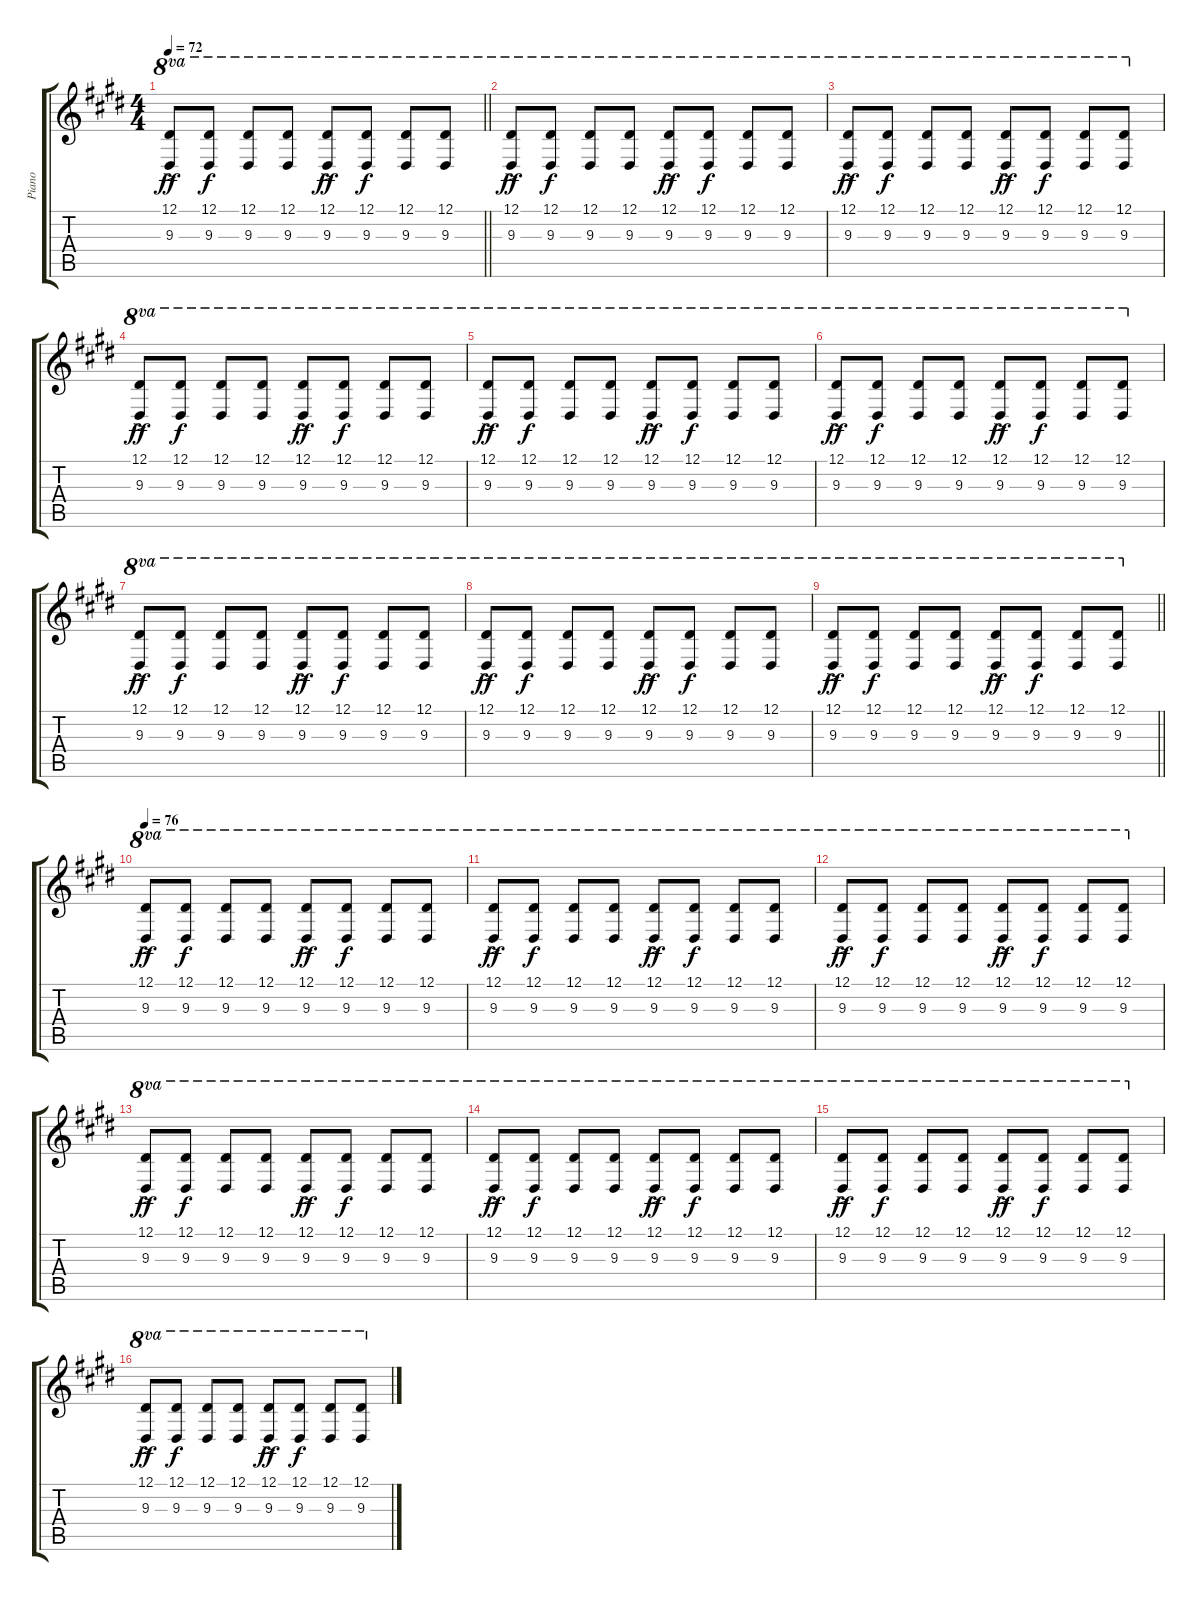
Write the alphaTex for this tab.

\track ("Piano" "Piano") {instrument brightacousticpiano}
\staff {score tabs}
\tuning (Eb4 Bb3 Gb3 Db3 Ab2 Eb2) {hide}
\ts (4 4)
\tempo 72
\clef g2
\barLineRight lightlight
\ks e
(12.1{ac} 9.3{ac}).8{ot 8va dy ff instrument brightacousticpiano} (12.1 9.3).8{ot 8va dy f} (12.1 9.3).8{ot 8va} (12.1 9.3).8{ot 8va} (12.1{ac} 9.3{ac}).8{ot 8va dy ff} (12.1 9.3).8{ot 8va dy f} (12.1 9.3).8{ot 8va} (12.1 9.3).8{ot 8va} |
\ks c#minor
(12.1{ac} 9.3{ac}).8{ot 8va dy ff} (12.1 9.3).8{ot 8va dy f} (12.1 9.3).8{ot 8va} (12.1 9.3).8{ot 8va} (12.1{ac} 9.3{ac}).8{ot 8va dy ff} (12.1 9.3).8{ot 8va dy f} (12.1 9.3).8{ot 8va} (12.1 9.3).8{ot 8va} |
(12.1{ac} 9.3{ac}).8{ot 8va dy ff} (12.1 9.3).8{ot 8va dy f} (12.1 9.3).8{ot 8va} (12.1 9.3).8{ot 8va} (12.1{ac} 9.3{ac}).8{ot 8va dy ff} (12.1 9.3).8{ot 8va dy f} (12.1 9.3).8{ot 8va} (12.1 9.3).8{ot 8va} |
(12.1{ac} 9.3{ac}).8{ot 8va dy ff} (12.1 9.3).8{ot 8va dy f} (12.1 9.3).8{ot 8va} (12.1 9.3).8{ot 8va} (12.1{ac} 9.3{ac}).8{ot 8va dy ff} (12.1 9.3).8{ot 8va dy f} (12.1 9.3).8{ot 8va} (12.1 9.3).8{ot 8va} |
(12.1{ac} 9.3{ac}).8{ot 8va dy ff} (12.1 9.3).8{ot 8va dy f} (12.1 9.3).8{ot 8va} (12.1 9.3).8{ot 8va} (12.1{ac} 9.3{ac}).8{ot 8va dy ff} (12.1 9.3).8{ot 8va dy f} (12.1 9.3).8{ot 8va} (12.1 9.3).8{ot 8va} |
\ks e
(12.1{ac} 9.3{ac}).8{ot 8va dy ff} (12.1 9.3).8{ot 8va dy f} (12.1 9.3).8{ot 8va} (12.1 9.3).8{ot 8va} (12.1{ac} 9.3{ac}).8{ot 8va dy ff} (12.1 9.3).8{ot 8va dy f} (12.1 9.3).8{ot 8va} (12.1 9.3).8{ot 8va} |
\ks c#minor
(12.1{ac} 9.3{ac}).8{ot 8va dy ff} (12.1 9.3).8{ot 8va dy f} (12.1 9.3).8{ot 8va} (12.1 9.3).8{ot 8va} (12.1{ac} 9.3{ac}).8{ot 8va dy ff} (12.1 9.3).8{ot 8va dy f} (12.1 9.3).8{ot 8va} (12.1 9.3).8{ot 8va} |
(12.1{ac} 9.3{ac}).8{ot 8va dy ff} (12.1 9.3).8{ot 8va dy f} (12.1 9.3).8{ot 8va} (12.1 9.3).8{ot 8va} (12.1{ac} 9.3{ac}).8{ot 8va dy ff} (12.1 9.3).8{ot 8va dy f} (12.1 9.3).8{ot 8va} (12.1 9.3).8{ot 8va} |
\barLineRight lightlight
(12.1{ac} 9.3{ac}).8{ot 8va dy ff} (12.1 9.3).8{ot 8va dy f} (12.1 9.3).8{ot 8va} (12.1 9.3).8{ot 8va} (12.1{ac} 9.3{ac}).8{ot 8va dy ff} (12.1 9.3).8{ot 8va dy f} (12.1 9.3).8{ot 8va} (12.1 9.3).8{ot 8va} |
\tempo 76
\ks e
(12.1{ac} 9.3{ac}).8{ot 8va dy ff} (12.1 9.3).8{ot 8va dy f} (12.1 9.3).8{ot 8va} (12.1 9.3).8{ot 8va} (12.1{ac} 9.3{ac}).8{ot 8va dy ff} (12.1 9.3).8{ot 8va dy f} (12.1 9.3).8{ot 8va} (12.1 9.3).8{ot 8va} |
\ks c#minor
(12.1{ac} 9.3{ac}).8{ot 8va dy ff} (12.1 9.3).8{ot 8va dy f} (12.1 9.3).8{ot 8va} (12.1 9.3).8{ot 8va} (12.1{ac} 9.3{ac}).8{ot 8va dy ff} (12.1 9.3).8{ot 8va dy f} (12.1 9.3).8{ot 8va} (12.1 9.3).8{ot 8va} |
(12.1{ac} 9.3{ac}).8{ot 8va dy ff} (12.1 9.3).8{ot 8va dy f} (12.1 9.3).8{ot 8va} (12.1 9.3).8{ot 8va} (12.1{ac} 9.3{ac}).8{ot 8va dy ff} (12.1 9.3).8{ot 8va dy f} (12.1 9.3).8{ot 8va} (12.1 9.3).8{ot 8va} |
(12.1{ac} 9.3{ac}).8{ot 8va dy ff} (12.1 9.3).8{ot 8va dy f} (12.1 9.3).8{ot 8va} (12.1 9.3).8{ot 8va} (12.1{ac} 9.3{ac}).8{ot 8va dy ff} (12.1 9.3).8{ot 8va dy f} (12.1 9.3).8{ot 8va} (12.1 9.3).8{ot 8va} |
\ks e
(12.1{ac} 9.3{ac}).8{ot 8va dy ff} (12.1 9.3).8{ot 8va dy f} (12.1 9.3).8{ot 8va} (12.1 9.3).8{ot 8va} (12.1{ac} 9.3{ac}).8{ot 8va dy ff} (12.1 9.3).8{ot 8va dy f} (12.1 9.3).8{ot 8va} (12.1 9.3).8{ot 8va} |
\ks c#minor
(12.1{ac} 9.3{ac}).8{ot 8va dy ff} (12.1 9.3).8{ot 8va dy f} (12.1 9.3).8{ot 8va} (12.1 9.3).8{ot 8va} (12.1{ac} 9.3{ac}).8{ot 8va dy ff} (12.1 9.3).8{ot 8va dy f} (12.1 9.3).8{ot 8va} (12.1 9.3).8{ot 8va} |
(12.1{ac} 9.3{ac}).8{ot 8va dy ff} (12.1 9.3).8{ot 8va dy f} (12.1 9.3).8{ot 8va} (12.1 9.3).8{ot 8va} (12.1{ac} 9.3{ac}).8{ot 8va dy ff} (12.1 9.3).8{ot 8va dy f} (12.1 9.3).8{ot 8va} (12.1 9.3).8{ot 8va}
